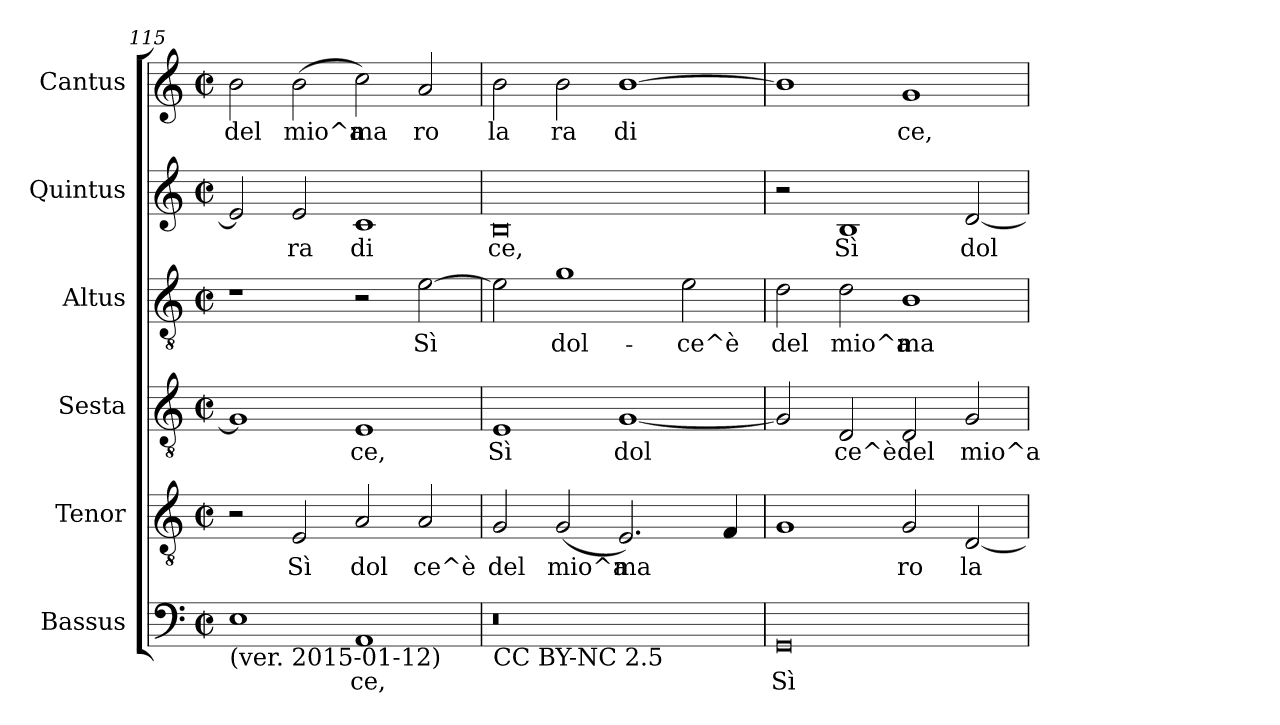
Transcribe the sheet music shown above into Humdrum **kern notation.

**kern	**text	**kern	**text	**kern	**text	**kern	**text	**kern	**text	**kern	**text
*part6	*part6	*part5	*part5	*part4	*part4	*part3	*part3	*part2	*part2	*part1	*part1
*staff6	*staff6	*staff5	*staff5	*staff4	*staff4	*staff3	*staff3	*staff2	*staff2	*staff1	*staff1
*I"Bassus	*	*I"Tenor	*	*I"Sesta	*	*I"Altus	*	*I"Quintus	*	*I"Cantus	*
*I'Bassus	*	*I'Tenor	*	*I'Sesta	*	*I'Altus	*	*I'Quintus	*	*I'Cantus	*
*clefF4	*	*clefGv2	*	*clefGv2	*	*clefGv2	*	*clefG2	*	*clefG2	*
*k[]	*	*k[]	*	*k[]	*	*k[]	*	*k[]	*	*k[]	*
*C:	*	*C:	*	*C:	*	*C:	*	*C:	*	*C:	*
*M2/2	*	*M2/2	*	*M2/2	*	*M2/2	*	*M2/2	*	*M2/2	*
*met(c|)	*	*met(c|)	*	*met(c|)	*	*met(c|)	*	*met(c|)	*	*met(c|)	*
=115	=115	=115	=115	=115	=115	=115	=115	=115	=115	=115	=115
!LO:TX:b:t=(ver. 2015-01-12)	!	!	!	!	!	!	!	!	!	!	!
!	!LO:LY:b	!	!	!	!LO:LY:b:cj	!	!	!	!LO:LY:b:cj	!	!LO:LY:b:cj
1E	.	2r	.	1G]	--	1r	.	2e/]	.	2b\	del
!	!	!	!LO:LY:b:cj	!	!	!	!	!	!LO:LY:b:cj	!	!LO:LY:b:cj
.	.	2E/	Sì	.	.	.	.	2e/	ra	(<2b\	mio^a
!	!LO:LY:b	!	!LO:LY:b:cj	!	!LO:LY:b:cj	!	!	!	!LO:LY:b:cj	!	!LO:LY:b:cj
1AA	ce,	2A/	dol	1E	-ce,	2r	.	1c	di	2cc\)	ma
!	!	!	!LO:LY:b:cj	!	!	!	!LO:LY:b:cj	!	!	!	!LO:LY:b:cj
.	.	2A/	ce^è	.	.	[>2e\	Sì	.	.	2a/	ro
=116	=116	=116	=116	=116	=116	=116	=116	=116	=116	=116	=116
!LO:TX:b:t=CC BY-NC 2.5	!	!	!	!	!	!	!	!	!	!	!
!	!	!	!LO:LY:b:cj	!	!LO:LY:b:cj	!	!LO:LY:b:cj	!	!LO:LY:b:cj	!	!LO:LY:b:cj
0r	.	2G/	del	1E	Sì	2e\]	.	0B	ce,	2b\	la
!	!	!	!LO:LY:b:cj	!	!	!	!LO:LY:b:cj	!	!	!	!LO:LY:b:cj
.	.	(<2G/	mio^a	.	.	1g	dol-	.	.	2b\	ra
!	!	!	!LO:LY:b:cj	!	!LO:LY:b:cj	!	!	!	!	!	!LO:LY:b:cj
.	.	2.E/)	ma	[>1G	dol-	.	.	.	.	[>1b	di
!	!	!	!	!	!	!	!LO:LY:b:cj	!	!	!	!
.	.	.	.	.	.	2e\	-ce^è	.	.	.	.
!	!	!	!LO:LY:b:cj	!	!	!	!	!	!	!	!
.	.	4F/	.	.	.	.	.	.	.	.	.
!!LO:PB:g=z
=117	=117	=117	=117	=117	=117	=117	=117	=117	=117	=117	=117
!	!LO:LY:b	!	!LO:LY:b:cj	!	!LO:LY:b:cj	!	!LO:LY:b:cj	!	!	!	!LO:LY:b:cj
0GG	Sì	1G	.	2G/]	--	2d\	del	2r	.	1b]	.
!	!	!	!	!	!LO:LY:b:cj	!	!LO:LY:b:cj	!	!LO:LY:b:cj	!	!
.	.	.	.	2D/	-ce^è	2d\	mio^a	1B	Sì	.	.
!	!	!	!LO:LY:b:cj	!	!LO:LY:b:cj	!	!LO:LY:b:cj	!	!	!	!LO:LY:b:cj
.	.	2G/	ro	2D/	del	1B	ma	.	.	1g	ce,
!	!	!	!LO:LY:b:cj	!	!LO:LY:b:cj	!	!	!	!LO:LY:b:cj	!	!
.	.	[<2D/	la	2G/	mio^a	.	.	[<2d/	dol-	.	.
=	=	=	=	=	=	=	=	=	=	=	=
*-	*-	*-	*-	*-	*-	*-	*-	*-	*-	*-	*-
